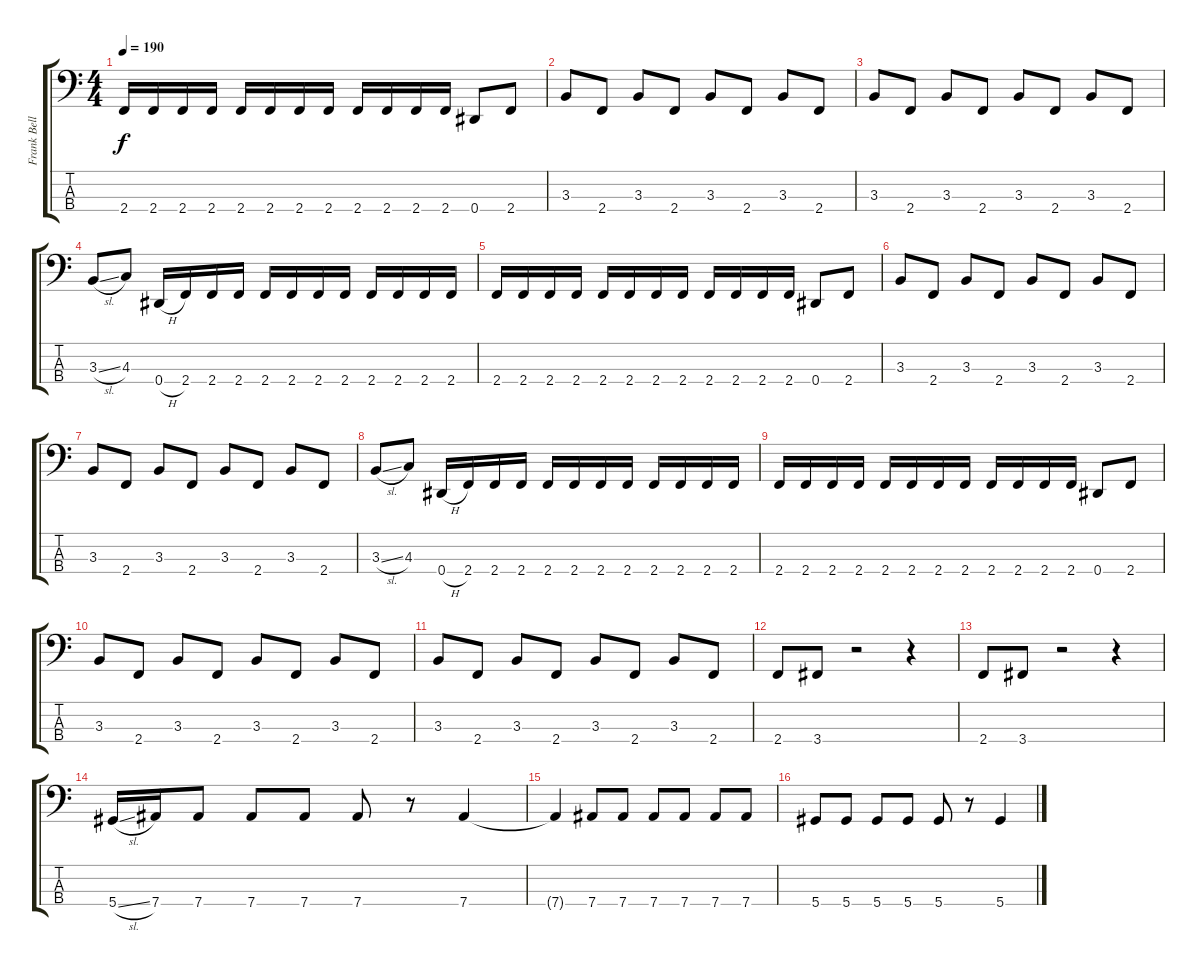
\track ("Frank Bello" "Frank Bell") {instrument electricbassfinger}
\staff {score tabs}
\tuning (Gb2 Db2 Ab1 Eb1) {hide}
\ts (4 4)
\tempo 190
\clef f4
\ks c
2.4.16{dy f} 2.4.16 2.4.16 2.4.16 2.4.16 2.4.16 2.4.16 2.4.16 2.4.16 2.4.16 2.4.16 2.4.16 0.4.8 2.4.8 |
3.3.8 2.4.8 3.3.8 2.4.8 3.3.8 2.4.8 3.3.8 2.4.8 |
3.3.8 2.4.8 3.3.8 2.4.8 3.3.8 2.4.8 3.3.8 2.4.8 |
3.3{sl}.8 4.3.8 0.4{h}.16 2.4.16 2.4.16 2.4.16 2.4.16 2.4.16 2.4.16 2.4.16 2.4.16 2.4.16 2.4.16 2.4.16 |
2.4.16 2.4.16 2.4.16 2.4.16 2.4.16 2.4.16 2.4.16 2.4.16 2.4.16 2.4.16 2.4.16 2.4.16 0.4.8 2.4.8 |
3.3.8 2.4.8 3.3.8 2.4.8 3.3.8 2.4.8 3.3.8 2.4.8 |
3.3.8 2.4.8 3.3.8 2.4.8 3.3.8 2.4.8 3.3.8 2.4.8 |
3.3{sl}.8 4.3.8 0.4{h}.16 2.4.16 2.4.16 2.4.16 2.4.16 2.4.16 2.4.16 2.4.16 2.4.16 2.4.16 2.4.16 2.4.16 |
2.4.16 2.4.16 2.4.16 2.4.16 2.4.16 2.4.16 2.4.16 2.4.16 2.4.16 2.4.16 2.4.16 2.4.16 0.4.8 2.4.8 |
3.3.8 2.4.8 3.3.8 2.4.8 3.3.8 2.4.8 3.3.8 2.4.8 |
3.3.8 2.4.8 3.3.8 2.4.8 3.3.8 2.4.8 3.3.8 2.4.8 |
2.4.8 3.4.8 r.2 r.4 |
2.4.8 3.4.8 r.2 r.4 |
5.4{sl}.16 7.4.16 7.4.8 7.4.8 7.4.8 7.4.8 r.8 7.4.4 |
7.4{t}.4 7.4.8 7.4.8 7.4.8 7.4.8 7.4.8 7.4.8 |
5.4.8 5.4.8 5.4.8 5.4.8 5.4.8 r.8 5.4.4
